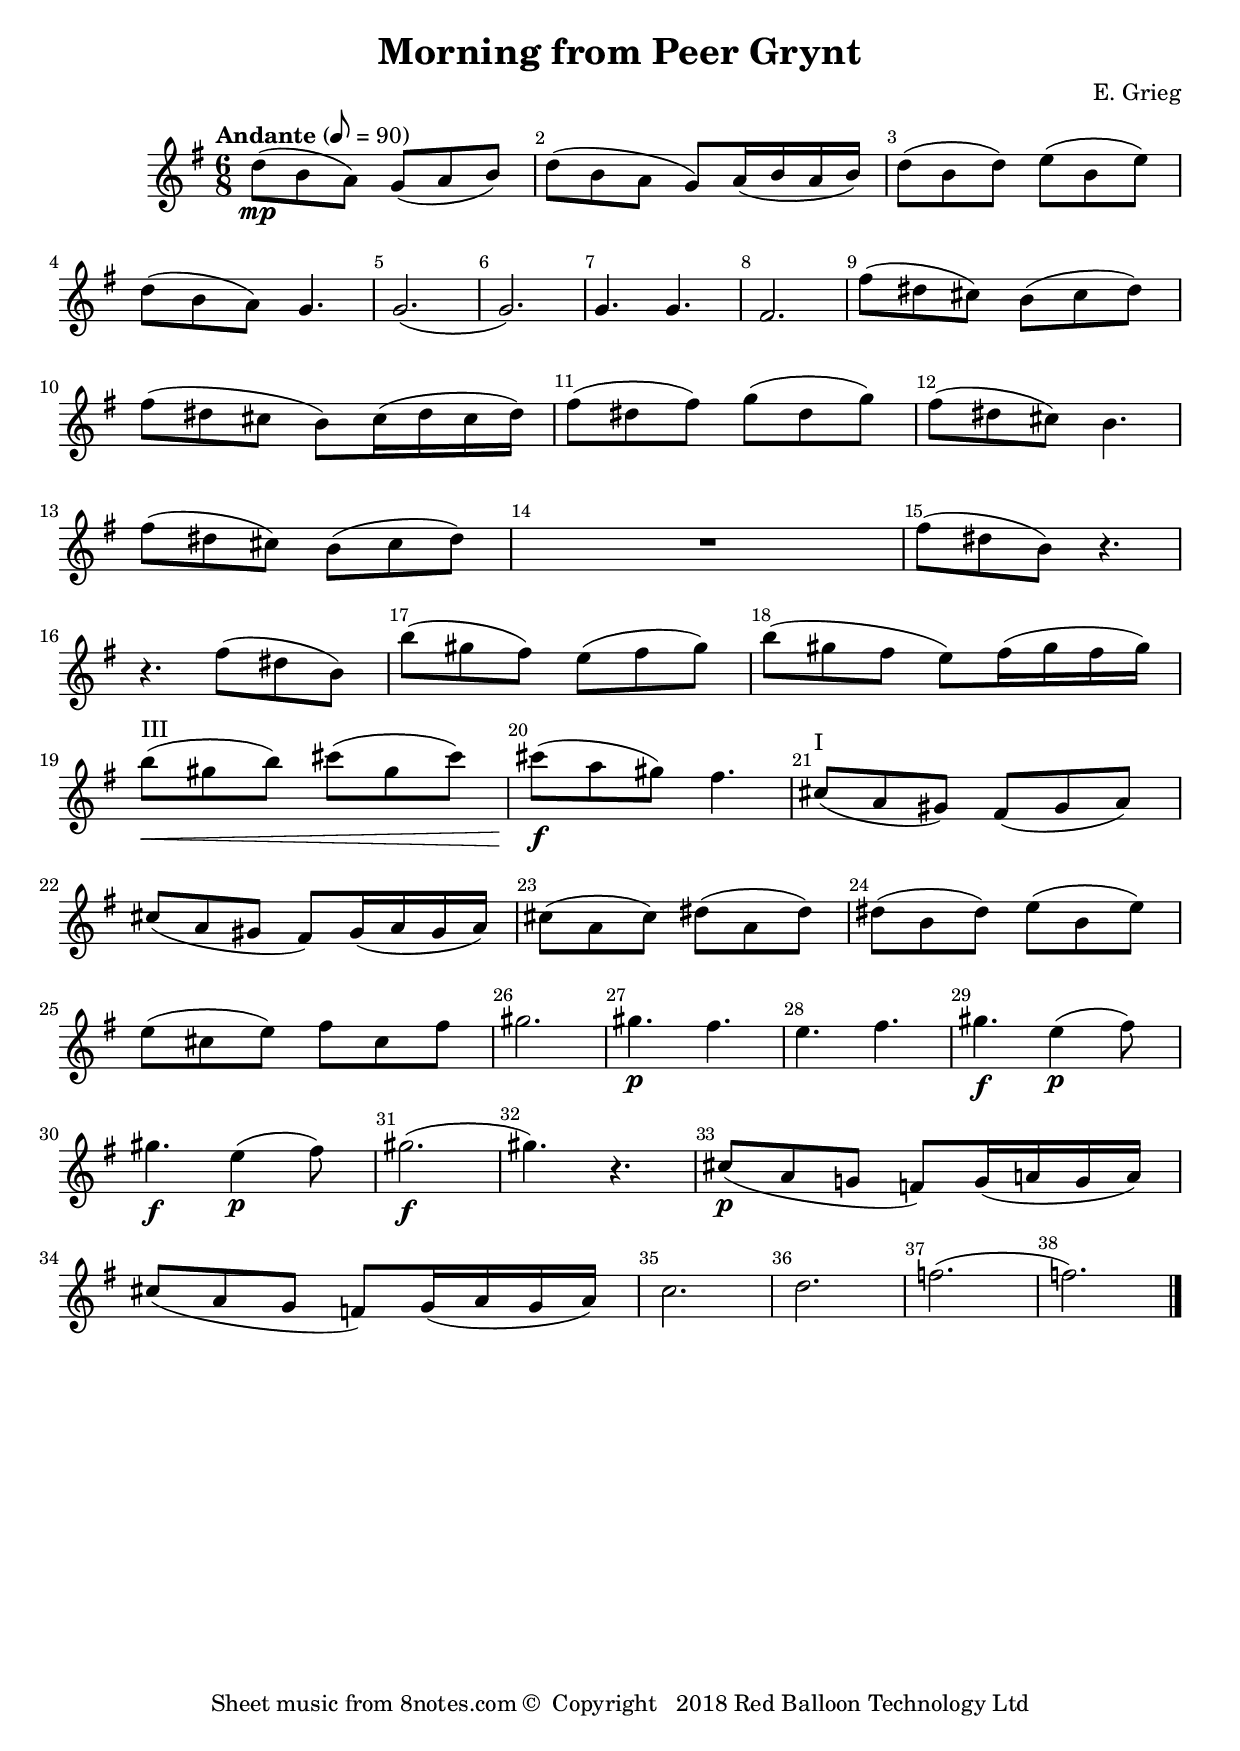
\version "2.18.2"
\header{
  title = "Morning from Peer Grynt"
  arranger = "E. Grieg"
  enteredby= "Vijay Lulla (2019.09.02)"
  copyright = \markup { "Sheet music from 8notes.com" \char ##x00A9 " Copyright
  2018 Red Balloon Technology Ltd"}
}

\layout {
  \context {
    \Score
      \override BarNumber.break-visibility = ##(#f #t #t)
      \override MultiMeasureRest.expand-limit = #1
      \override SpacingSpanner.base-shortest-duration = #(ly:make-moment 1/48)
  }
}

voiceconsts = {
  \key g \major
  \numericTimeSignature
  \compressFullBarRests
  \tempo "Andante" 8 = 90
}

%% showLastLength = R1*8 %% last few measures %% Comment to typeset whole score

\book {
  \score {
    \new Staff {
      \new Voice {
        \relative c'' {
          \voiceconsts
          %% \set Score.markFormatter = #format-mark-circle-numbers
          \time 6/8 \clef treble
          d8\mp( b8 a8) g8( a8 b8) | d8( b8 a8 g8) a16( b16 a16 b16) |
          d8( b8 d8) e8( b8 e8) | d8( b8 a8) g4. | g2.( | g2.) |
          g4. g4. | fis2. | fis'8( dis8 cis8) b8( cis8 dis8) |
          fis8( dis8 cis8 b8) cis16( dis16 cis16 dis16) |
          fis8( dis8 fis8) g8( dis8 g8) | fis8( dis8 cis8) b4. |
          \barNumberCheck #13
          fis'8( dis8 cis8) b8( cis8 dis8) | R1*6/8 | fis8( dis8 b8) r4. |
          r4. fis'8( dis8 b8) | b'8( gis8 fis8) e8( fis8 gis8) |
          b8( gis8 fis8 e8) fis16( gis16 fis16 gis16) |
          b8(\<^"III" gis8 b8) cis8( gis8 cis8) | cis8(\f a gis8) fis4. |
          cis8(^"I" a8 gis8) fis8( gis8 a8) | cis8( a8 gis8 fis8) gis16( a16 gis16 a16) |
          \barNumberCheck #23
          cis8( a8 cis8) dis8( a8 dis8) | dis8( b8 dis8) e8( b8 e8) |
          e8( cis8 e8) fis8 cis8 fis8 | gis2. | gis4.\p fis4. | e4. fis4. |
          gis4.\f e4(\p fis8) | gis4.\f e4(\p fis8) | gis2.(\f | gis4.) r4. |
          cis,8(\p a8 g!8 f!8) g16( a!16 g16 a16) | \barNumberCheck #34
          cis8( a8 g8 f8) g16( a16 g16 a16) | c2. | d2. | f2.( | f2.)
          \bar"|."
        }
      }
    }
  }
}

